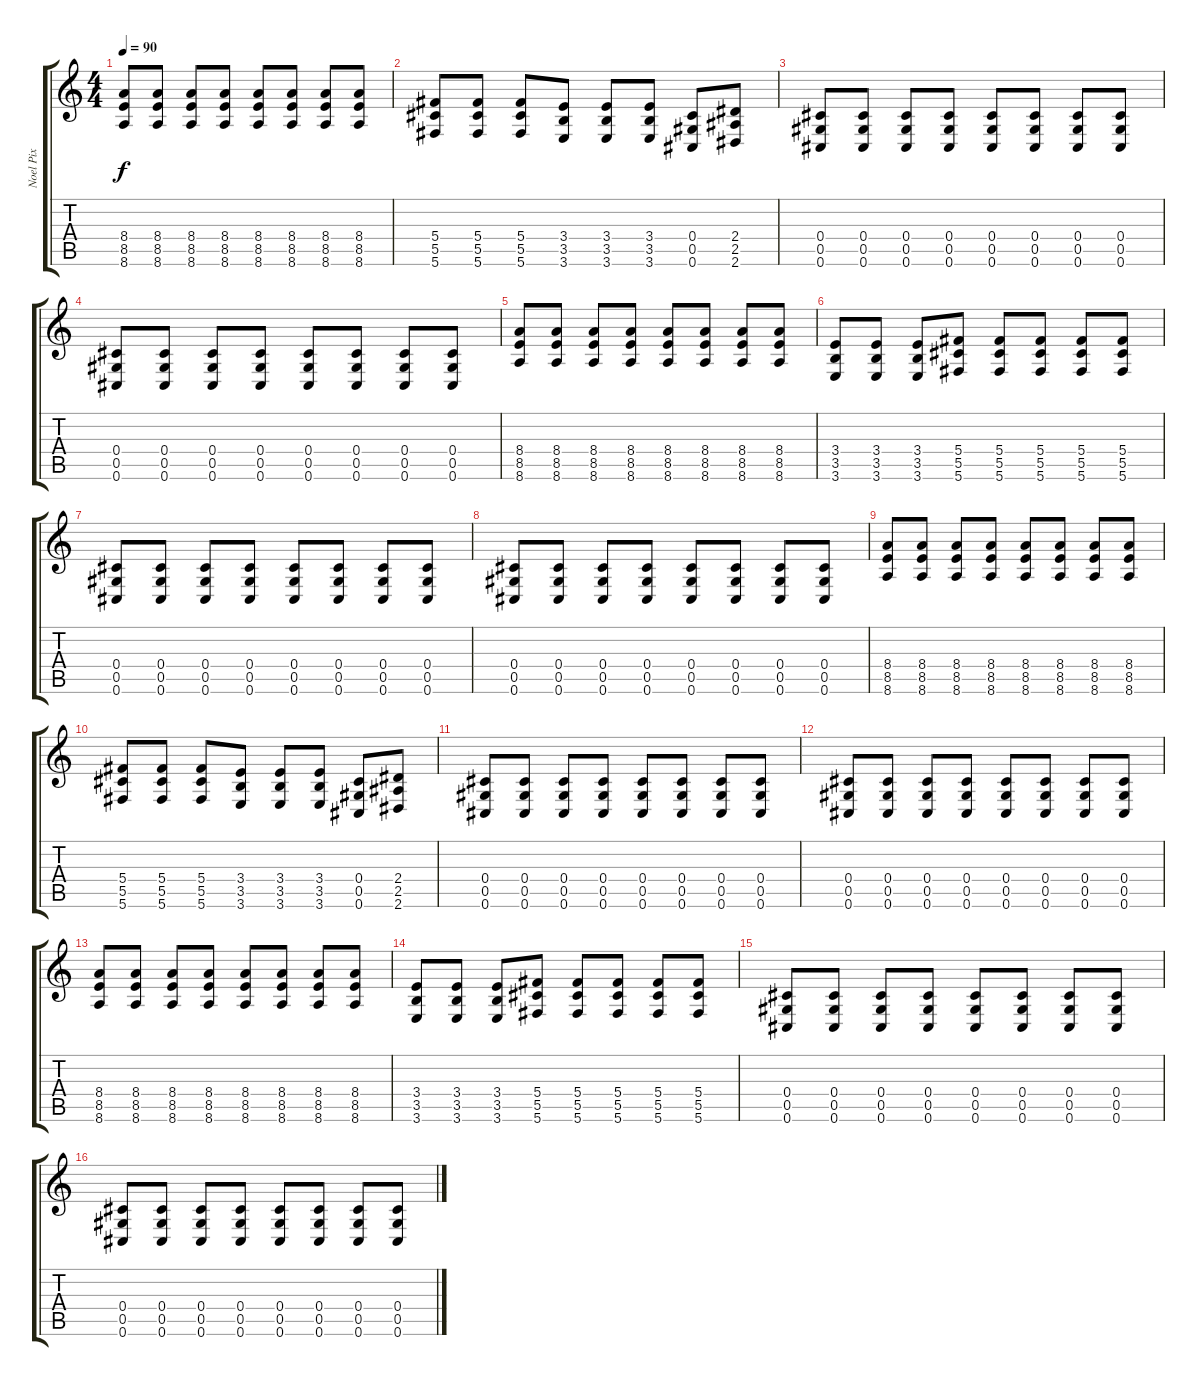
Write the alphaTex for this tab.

\track ("Noel Pix" "Noel Pix") {instrument distortionguitar}
\staff {score tabs}
\tuning (Eb4 Bb3 Gb3 Db3 Ab2 Db2) {hide}
\ts (4 4)
\tempo 90
\clef g2
\ks c
(8.4 8.5 8.6).8{dy f} (8.4 8.5 8.6).8 (8.4 8.5 8.6).8 (8.4 8.5 8.6).8 (8.4 8.5 8.6).8 (8.4 8.5 8.6).8 (8.4 8.5 8.6).8 (8.4 8.5 8.6).8 |
(5.4 5.5 5.6).8 (5.4 5.5 5.6).8 (5.4 5.5 5.6).8 (3.4 3.5 3.6).8 (3.4 3.5 3.6).8 (3.4 3.5 3.6).8 (0.4 0.5 0.6).8 (2.4 2.5 2.6).8 |
(0.4 0.5 0.6).8 (0.4 0.5 0.6).8 (0.4 0.5 0.6).8 (0.4 0.5 0.6).8 (0.4 0.5 0.6).8 (0.4 0.5 0.6).8 (0.4 0.5 0.6).8 (0.4 0.5 0.6).8 |
(0.4 0.5 0.6).8 (0.4 0.5 0.6).8 (0.4 0.5 0.6).8 (0.4 0.5 0.6).8 (0.4 0.5 0.6).8 (0.4 0.5 0.6).8 (0.4 0.5 0.6).8 (0.4 0.5 0.6).8 |
(8.4 8.5 8.6).8 (8.4 8.5 8.6).8 (8.4 8.5 8.6).8 (8.4 8.5 8.6).8 (8.4 8.5 8.6).8 (8.4 8.5 8.6).8 (8.4 8.5 8.6).8 (8.4 8.5 8.6).8 |
(3.4 3.5 3.6).8 (3.4 3.5 3.6).8 (3.4 3.5 3.6).8 (5.4 5.5 5.6).8 (5.4 5.5 5.6).8 (5.4 5.5 5.6).8 (5.4 5.5 5.6).8 (5.4 5.5 5.6).8 |
(0.4 0.5 0.6).8 (0.4 0.5 0.6).8 (0.4 0.5 0.6).8 (0.4 0.5 0.6).8 (0.4 0.5 0.6).8 (0.4 0.5 0.6).8 (0.4 0.5 0.6).8 (0.4 0.5 0.6).8 |
(0.4 0.5 0.6).8 (0.4 0.5 0.6).8 (0.4 0.5 0.6).8 (0.4 0.5 0.6).8 (0.4 0.5 0.6).8 (0.4 0.5 0.6).8 (0.4 0.5 0.6).8 (0.4 0.5 0.6).8 |
(8.4 8.5 8.6).8 (8.4 8.5 8.6).8 (8.4 8.5 8.6).8 (8.4 8.5 8.6).8 (8.4 8.5 8.6).8 (8.4 8.5 8.6).8 (8.4 8.5 8.6).8 (8.4 8.5 8.6).8 |
(5.4 5.5 5.6).8 (5.4 5.5 5.6).8 (5.4 5.5 5.6).8 (3.4 3.5 3.6).8 (3.4 3.5 3.6).8 (3.4 3.5 3.6).8 (0.4 0.5 0.6).8 (2.4 2.5 2.6).8 |
(0.4 0.5 0.6).8 (0.4 0.5 0.6).8 (0.4 0.5 0.6).8 (0.4 0.5 0.6).8 (0.4 0.5 0.6).8 (0.4 0.5 0.6).8 (0.4 0.5 0.6).8 (0.4 0.5 0.6).8 |
(0.4 0.5 0.6).8 (0.4 0.5 0.6).8 (0.4 0.5 0.6).8 (0.4 0.5 0.6).8 (0.4 0.5 0.6).8 (0.4 0.5 0.6).8 (0.4 0.5 0.6).8 (0.4 0.5 0.6).8 |
(8.4 8.5 8.6).8 (8.4 8.5 8.6).8 (8.4 8.5 8.6).8 (8.4 8.5 8.6).8 (8.4 8.5 8.6).8 (8.4 8.5 8.6).8 (8.4 8.5 8.6).8 (8.4 8.5 8.6).8 |
(3.4 3.5 3.6).8 (3.4 3.5 3.6).8 (3.4 3.5 3.6).8 (5.4 5.5 5.6).8 (5.4 5.5 5.6).8 (5.4 5.5 5.6).8 (5.4 5.5 5.6).8 (5.4 5.5 5.6).8 |
(0.4 0.5 0.6).8 (0.4 0.5 0.6).8 (0.4 0.5 0.6).8 (0.4 0.5 0.6).8 (0.4 0.5 0.6).8 (0.4 0.5 0.6).8 (0.4 0.5 0.6).8 (0.4 0.5 0.6).8 |
(0.4 0.5 0.6).8 (0.4 0.5 0.6).8 (0.4 0.5 0.6).8 (0.4 0.5 0.6).8 (0.4 0.5 0.6).8 (0.4 0.5 0.6).8 (0.4 0.5 0.6).8 (0.4 0.5 0.6).8
